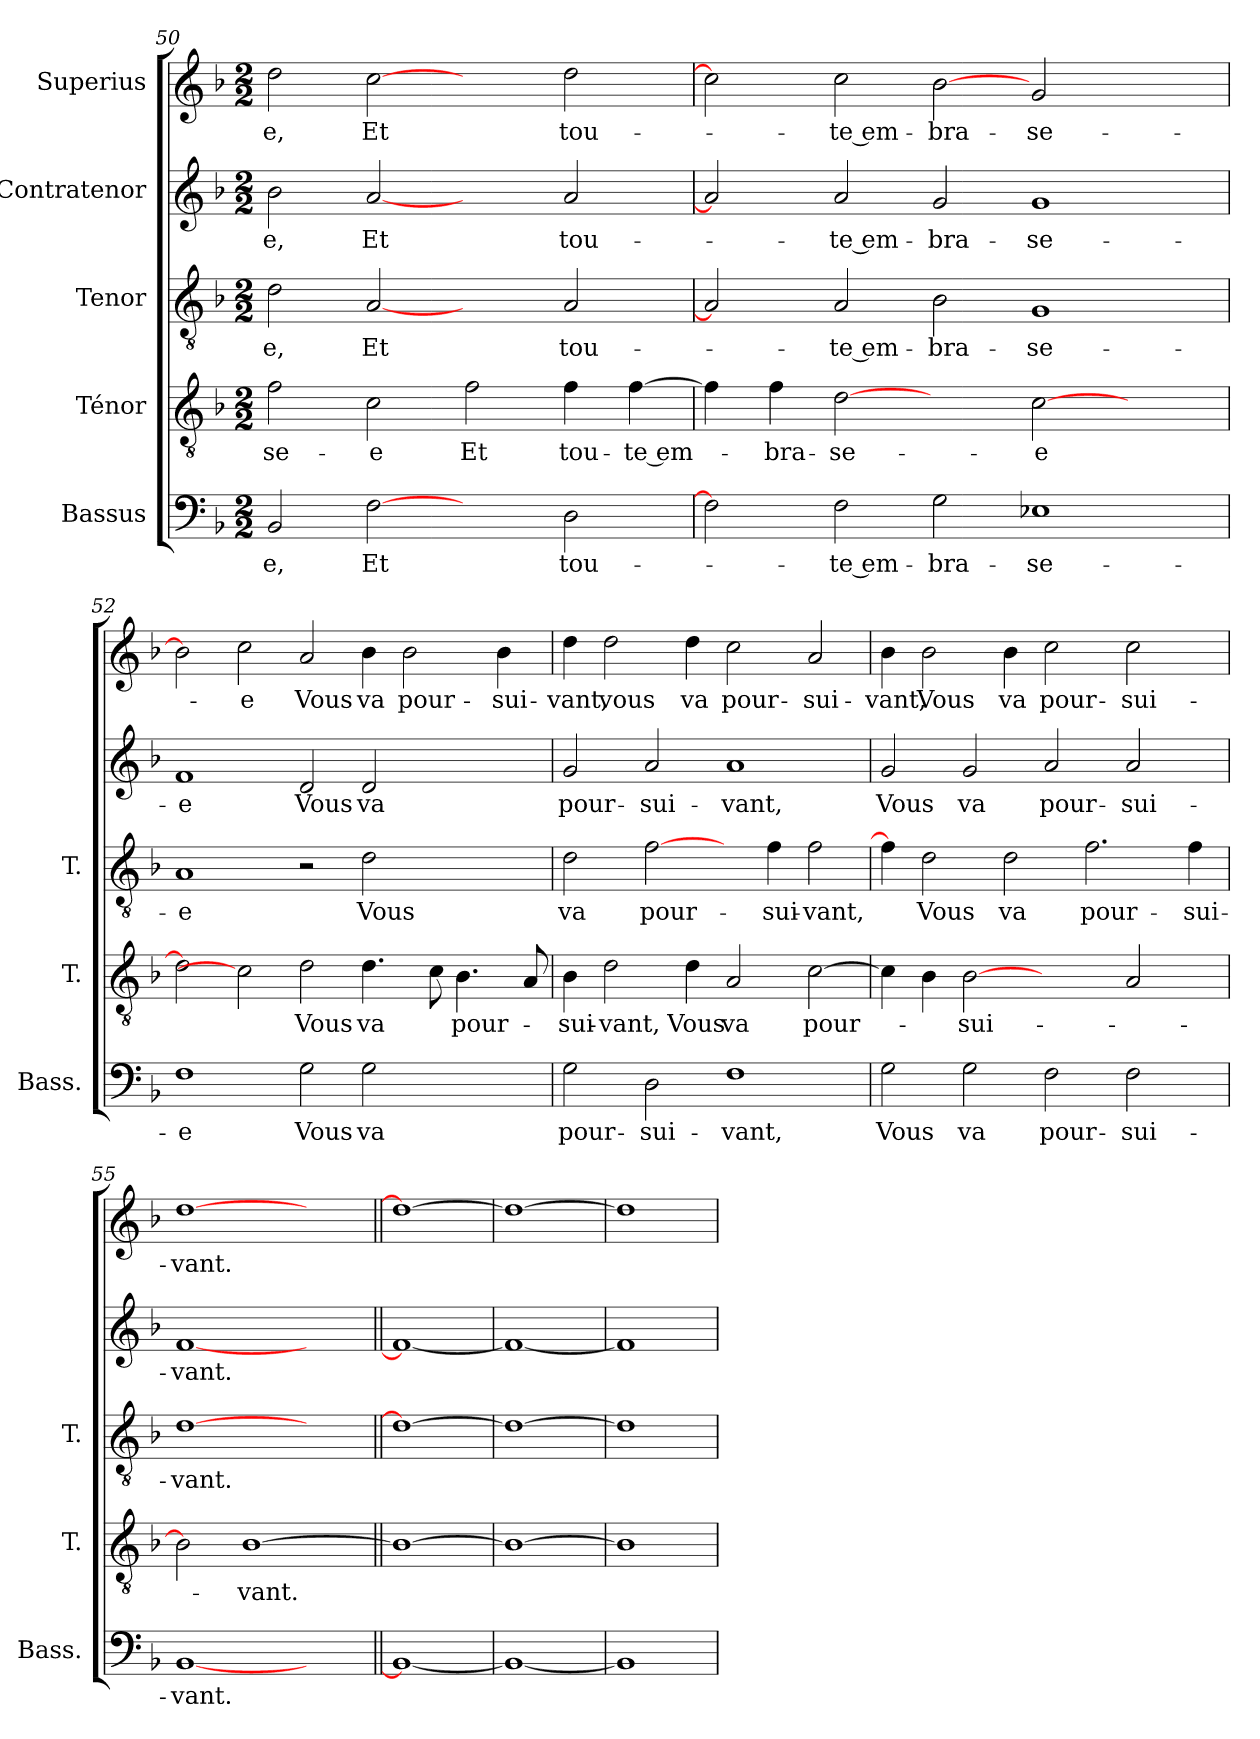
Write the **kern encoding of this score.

**kern	**text	**kern	**text	**kern	**text	**kern	**text	**kern	**text
*part5	*part5	*part4	*part4	*part3	*part3	*part2	*part2	*part1	*part1
*staff5	*staff5	*staff4	*staff4	*staff3	*staff3	*staff2	*staff2	*staff1	*staff1
*I"Bassus	*	*I"Ténor	*	*I"Tenor	*	*I"Contratenor	*	*I"Superius	*
*I'Bass.	*	*I'T.	*	*I'T.	*	*	*	*	*
*clefF4	*	*clefGv2	*	*clefGv2	*	*clefG2	*	*clefG2	*
*	*	*ITrd7c12	*	*ITrd7c12	*	*	*	*	*
*k[b-]	*	*k[b-]	*	*k[b-]	*	*k[b-]	*	*k[b-]	*
*F:	*	*F:	*	*F:	*	*F:	*	*F:	*
*M2/2	*	*M2/2	*	*M2/2	*	*M2/2	*	*M2/2	*
=50	=50	=50	=50	=50	=50	=50	=50	=50	=50
2BB-/	-e,	2F\	-se-	2D\	-e,	2b-\	-e,	2dd\	-e,
[2F\	Et	2C\	-e	[2AA/	Et	[2a/	Et	[2cc\	Et
2ryy	.	2F\	Et	2ryy	.	2ryy	.	2ryy	.
2D\	tou-	4F\	tou-	2AA/	tou-	2a/	tou-	2dd\	tou-
.	.	[4F\	-te em-	.	.	.	.	.	.
=51	=51	=51	=51	=51	=51	=51	=51	=51	=51
2F\]	.	4F\]	.	2AA/]	.	2a/]	.	2cc\]	.
.	.	4F\	-bra-	.	.	.	.	.	.
2F\	-te em-	[2D\	-se-	2AA/	-te em-	2a/	-te em-	2cc\	-te em-
2G\	-bra-	2ryy	.	2BB-\	-bra-	2g/	-bra-	[2b-\	-bra-
1E-X\	-se-	[2C\	-e	1GG/	-se-	1g/	-se-	2g/	-se-
.	.	2ryy	.	.	.	.	.	2ryy	.
!!LO:LB:g=z
=52	=52	=52	=52	=52	=52	=52	=52	=52	=52
1F\	-e	2D\]	.	1AA/	-e	1f/	-e	2b-\]	.
.	.	2C\]	.	.	.	.	.	2cc\	-e
2G\	Vous	2D\	Vous	2r	.	2d/	Vous	2a/	Vous
2G\	va	4.D\	va	2D\	Vous	2d/	va	4b-\	va
.	.	.	.	.	.	.	.	2b-\	pour-
.	.	8C\	.	.	.	.	.	.	.
2ryy	.	4.BB-\	pour-	2ryy	.	2ryy	.	.	.
.	.	.	.	.	.	.	.	4b-\	-sui-
.	.	8AA/	.	.	.	.	.	.	.
=53	=53	=53	=53	=53	=53	=53	=53	=53	=53
2G\	pour-	4BB-\	-sui-	2D\	va	2g/	pour-	4dd\	-vant,
.	.	2D\	-vant,	.	.	.	.	2dd\	vous
2D\	-sui-	.	.	[2F\	pour-	2a/	-sui-	.	.
.	.	4D\	Vous	.	.	.	.	4dd\	va
1F\	-vant,	2AA/	va	4ryy	.	1a/	-vant,	2cc\	pour-
.	.	.	.	4F\	-sui-	.	.	.	.
.	.	[2C\	pour-	2F\	-vant,	.	.	2a/	-sui-
=54	=54	=54	=54	=54	=54	=54	=54	=54	=54
2G\	Vous	4C\]	.	4F\]	.	2g/	Vous	4b-\	-vant,
.	.	4BB-\	.	2D\	Vous	.	.	2b-\	Vous
2G\	va	[2BB-\	-sui-	.	.	2g/	va	.	.
.	.	.	.	2D\	va	.	.	4b-\	va
2F\	pour-	2ryy	.	.	.	2a/	pour-	2cc\	pour-
.	.	.	.	2.F\	pour-	.	.	.	.
2F\	-sui-	2AA/	.	.	.	2a/	-sui-	2cc\	-sui-
4ryy	.	4ryy	.	4F\	-sui-	4ryy	.	4ryy	.
=55	=55	=55	=55	=55	=55	=55	=55	=55	=55
[1BB-/	-vant.	2BB-\]	.	[1D\	-vant.	[1f/	-vant.	[1dd\	-vant.
.	.	[1BB-\	-vant.	.	.	.	.	.	.
2ryy	.	.	.	2ryy	.	2ryy	.	2ryy	.
=56||	=56||	=56||	=56||	=56||	=56||	=56||	=56||	=56||	=56||
1BB-/_	.	1BB-\_	.	1D\_	.	1f/_	.	1dd\_	.
=57	=57	=57	=57	=57	=57	=57	=57	=57	=57
1BB-/_	.	1BB-\_	.	1D\_	.	1f/_	.	1dd\_	.
=58	=58	=58	=58	=58	=58	=58	=58	=58	=58
1BB-/]	.	1BB-\]	.	1D\]	.	1f/]	.	1dd\]	.
=	=	=	=	=	=	=	=	=	=
*-	*-	*-	*-	*-	*-	*-	*-	*-	*-
